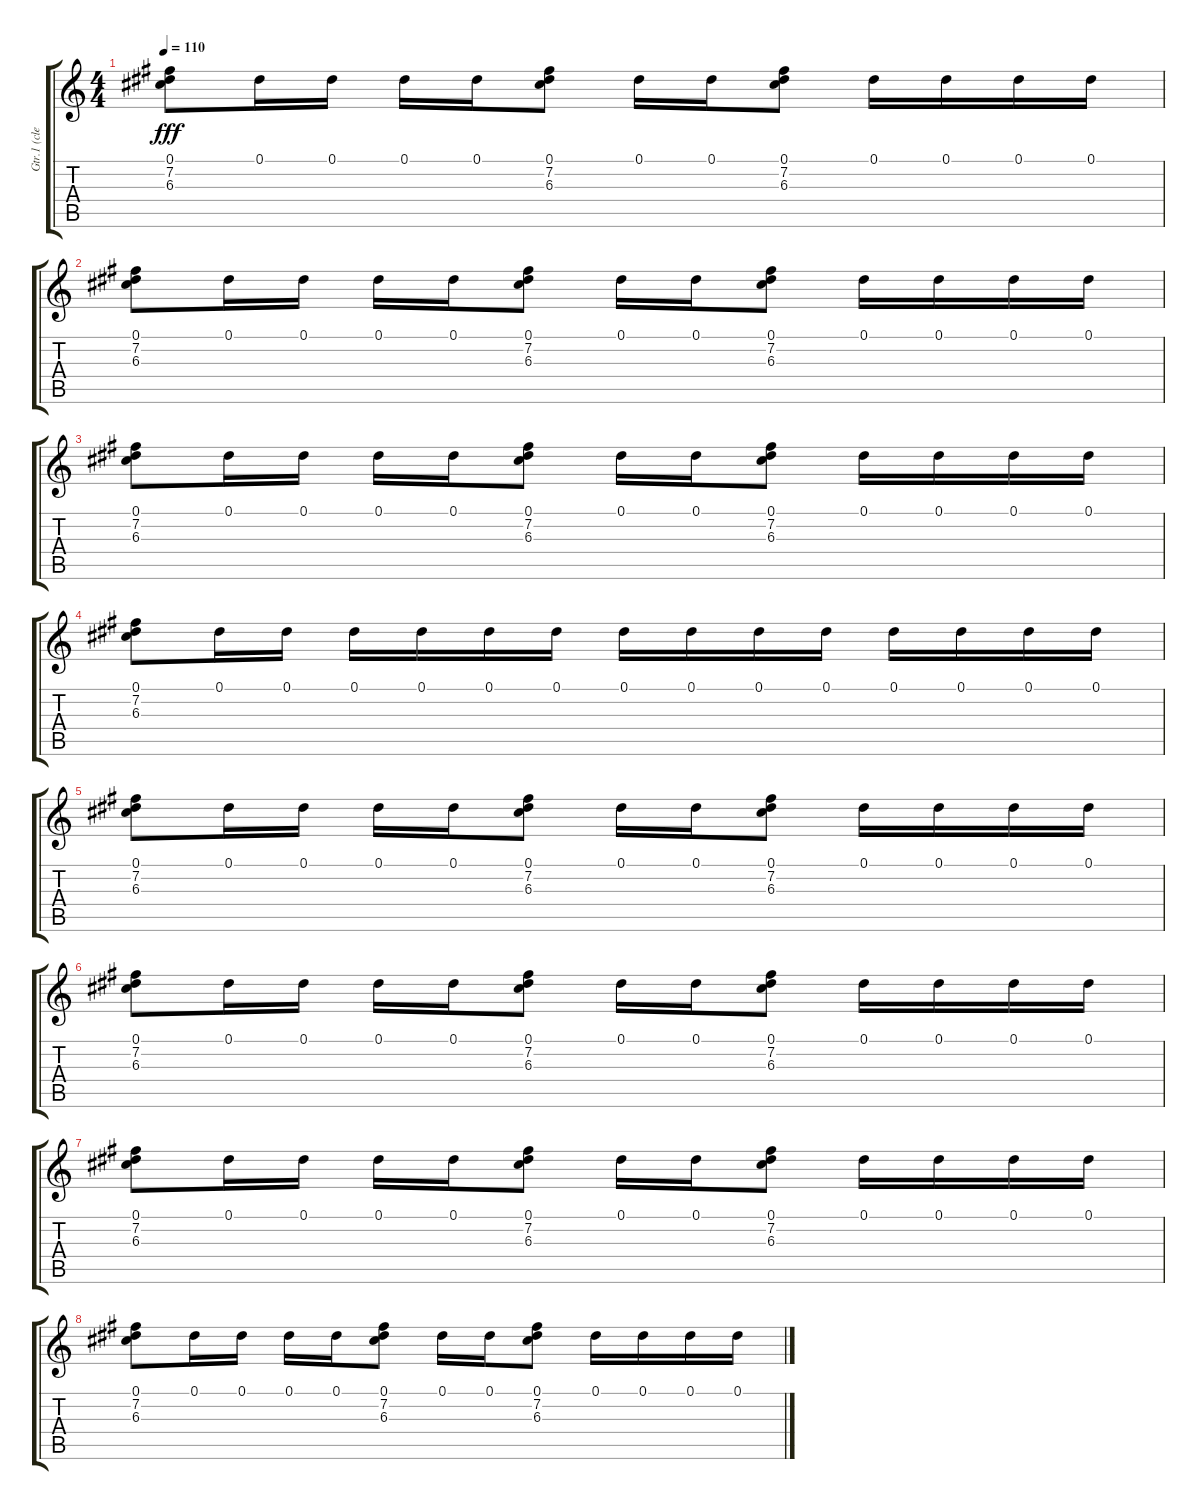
\track ("Gtr.1 (clean)" "Gtr.1 (cle") {instrument electricguitarclean}
\staff {score tabs}
\tuning (Eb4 B3 G3 D3 A2 E2) {hide}
\ts (4 4)
\tempo 110
\clef g2
\ks c
(0.1 7.2 6.3).8{dy fff} 0.1.16 0.1.16 0.1.16 0.1.16 (0.1 7.2 6.3).8 0.1.16 0.1.16 (0.1 7.2 6.3).8 0.1.16 0.1.16 0.1.16 0.1.16 |
(0.1 7.2 6.3).8 0.1.16 0.1.16 0.1.16 0.1.16 (0.1 7.2 6.3).8 0.1.16 0.1.16 (0.1 7.2 6.3).8 0.1.16 0.1.16 0.1.16 0.1.16 |
(0.1 7.2 6.3).8 0.1.16 0.1.16 0.1.16 0.1.16 (0.1 7.2 6.3).8 0.1.16 0.1.16 (0.1 7.2 6.3).8 0.1.16 0.1.16 0.1.16 0.1.16 |
(0.1 7.2 6.3).8 0.1.16 0.1.16 0.1.16 0.1.16 0.1.16 0.1.16 0.1.16 0.1.16 0.1.16 0.1.16 0.1.16 0.1.16 0.1.16 0.1.16 |
(0.1 7.2 6.3).8 0.1.16 0.1.16 0.1.16 0.1.16 (0.1 7.2 6.3).8 0.1.16 0.1.16 (0.1 7.2 6.3).8 0.1.16 0.1.16 0.1.16 0.1.16 |
(0.1 7.2 6.3).8 0.1.16 0.1.16 0.1.16 0.1.16 (0.1 7.2 6.3).8 0.1.16 0.1.16 (0.1 7.2 6.3).8 0.1.16 0.1.16 0.1.16 0.1.16 |
(0.1 7.2 6.3).8 0.1.16 0.1.16 0.1.16 0.1.16 (0.1 7.2 6.3).8 0.1.16 0.1.16 (0.1 7.2 6.3).8 0.1.16 0.1.16 0.1.16 0.1.16 |
(0.1 7.2 6.3).8 0.1.16 0.1.16 0.1.16 0.1.16 (0.1 7.2 6.3).8 0.1.16 0.1.16 (0.1 7.2 6.3).8 0.1.16 0.1.16 0.1.16 0.1.16
